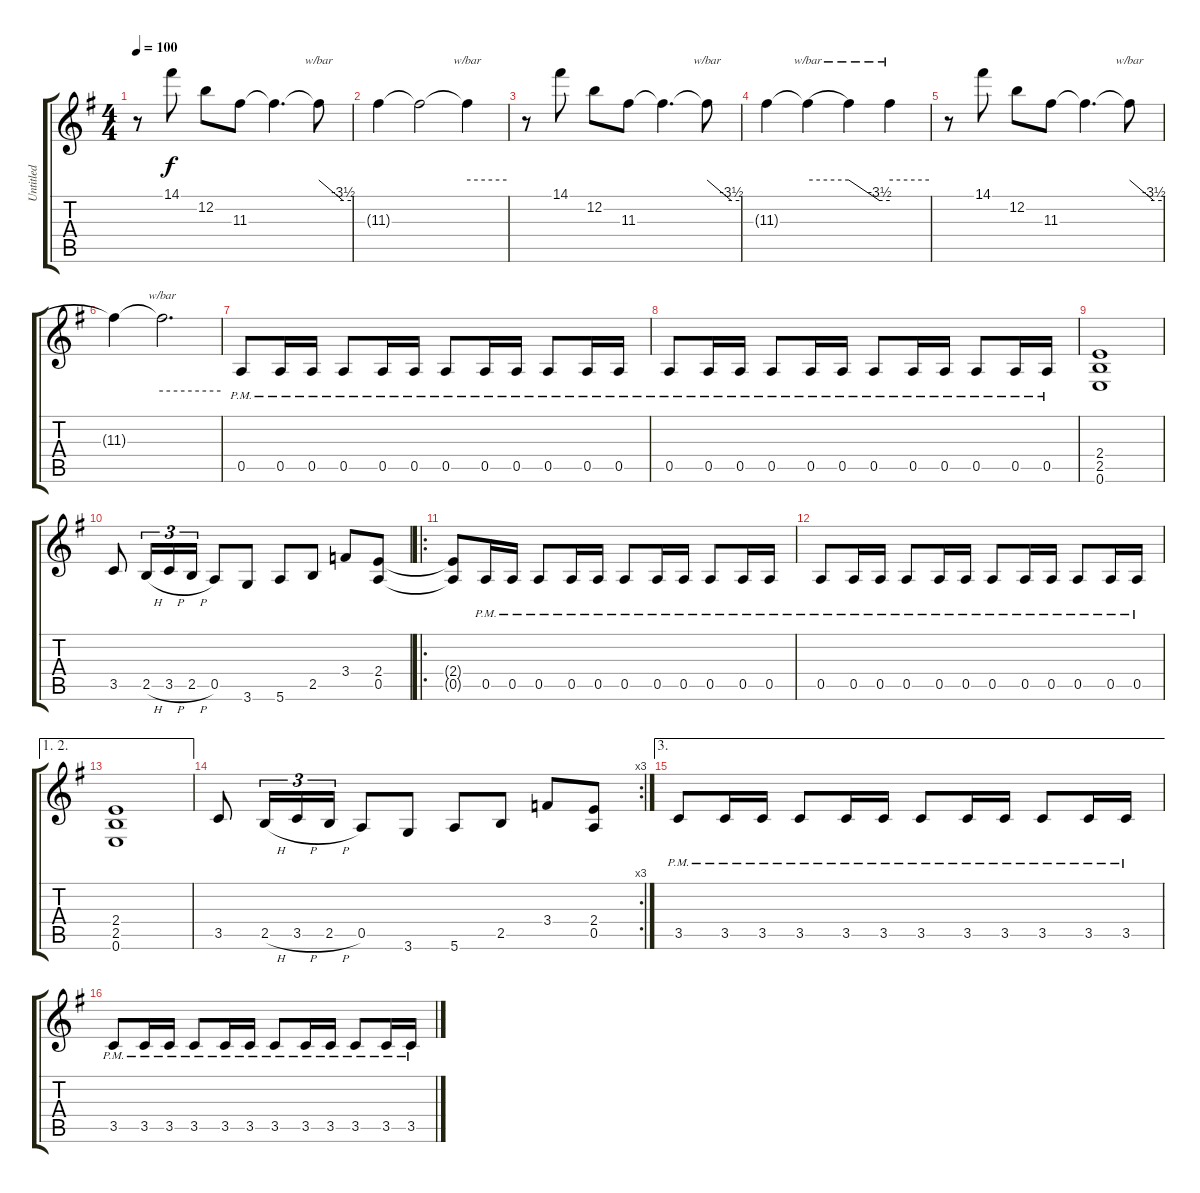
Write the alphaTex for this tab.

\track ("Untitled" "Untitled") {instrument distortionguitar}
\staff {score tabs}
\tuning (E4 B3 G3 D3 A2 E2) {hide}
\ts (4 4)
\tempo 100
\clef g2
\ks g
r.8{dy f} 14.1.8 12.2.8 11.3.8 11.3{t}.4{d} 11.3{t}.8{tbe (custom default 0 0 45 -14 60 -14)} |
11.3{t}.4 11.3{t}.2 11.3{t}.4{tbe (hold default 0 0 60 0)} |
r.8 14.1.8 12.2.8 11.3.8 11.3{t}.4{d} 11.3{t}.8{tbe (custom default 0 0 45 -14 60 -14)} |
11.3{t}.4 11.3{t}.4{tbe (hold default 0 0 60 0)} 11.3{t}.4{tbe (custom default 0 0 45 -14 60 -14)} 11.3{t}.4{tbe (hold default 0 0 60 0)} |
r.8 14.1.8 12.2.8 11.3.8 11.3{t}.4{d} 11.3{t}.8{tbe (custom default 0 0 45 -14 60 -14)} |
11.3{t}.4 11.3{t}.2{d tbe (hold default 0 0 60 0)} |
0.5{pm}.8 0.5{pm}.16 0.5{pm}.16 0.5{pm}.8 0.5{pm}.16 0.5{pm}.16 0.5{pm}.8 0.5{pm}.16 0.5{pm}.16 0.5{pm}.8 0.5{pm}.16 0.5{pm}.16 |
0.5{pm}.8 0.5{pm}.16 0.5{pm}.16 0.5{pm}.8 0.5{pm}.16 0.5{pm}.16 0.5{pm}.8 0.5{pm}.16 0.5{pm}.16 0.5{pm}.8 0.5{pm}.16 0.5{pm}.16 |
(2.4 2.5 0.6).1 |
3.5.8 2.5{h}.16{tu (3 2)} 3.5{h}.16{tu (3 2)} 2.5{h}.16{tu (3 2)} 0.5.8 3.6.8 5.6.8 2.5.8 3.4.8 (2.4 0.5).8 |
\ro
(2.4{t} 0.5{t}).8 0.5{pm}.16 0.5{pm}.16 0.5{pm}.8 0.5{pm}.16 0.5{pm}.16 0.5{pm}.8 0.5{pm}.16 0.5{pm}.16 0.5{pm}.8 0.5{pm}.16 0.5{pm}.16 |
0.5{pm}.8 0.5{pm}.16 0.5{pm}.16 0.5{pm}.8 0.5{pm}.16 0.5{pm}.16 0.5{pm}.8 0.5{pm}.16 0.5{pm}.16 0.5{pm}.8 0.5{pm}.16 0.5{pm}.16 |
\ae (1 2)
(2.4 2.5 0.6).1 |
\rc 3
3.5.8 2.5{h}.16{tu (3 2)} 3.5{h}.16{tu (3 2)} 2.5{h}.16{tu (3 2)} 0.5.8 3.6.8 5.6.8 2.5.8 3.4.8 (2.4 0.5).8 |
\ae 3
3.5{pm}.8 3.5{pm}.16 3.5{pm}.16 3.5{pm}.8 3.5{pm}.16 3.5{pm}.16 3.5{pm}.8 3.5{pm}.16 3.5{pm}.16 3.5{pm}.8 3.5{pm}.16 3.5{pm}.16 |
3.5{pm}.8 3.5{pm}.16 3.5{pm}.16 3.5{pm}.8 3.5{pm}.16 3.5{pm}.16 3.5{pm}.8 3.5{pm}.16 3.5{pm}.16 3.5{pm}.8 3.5{pm}.16 3.5{pm}.16
